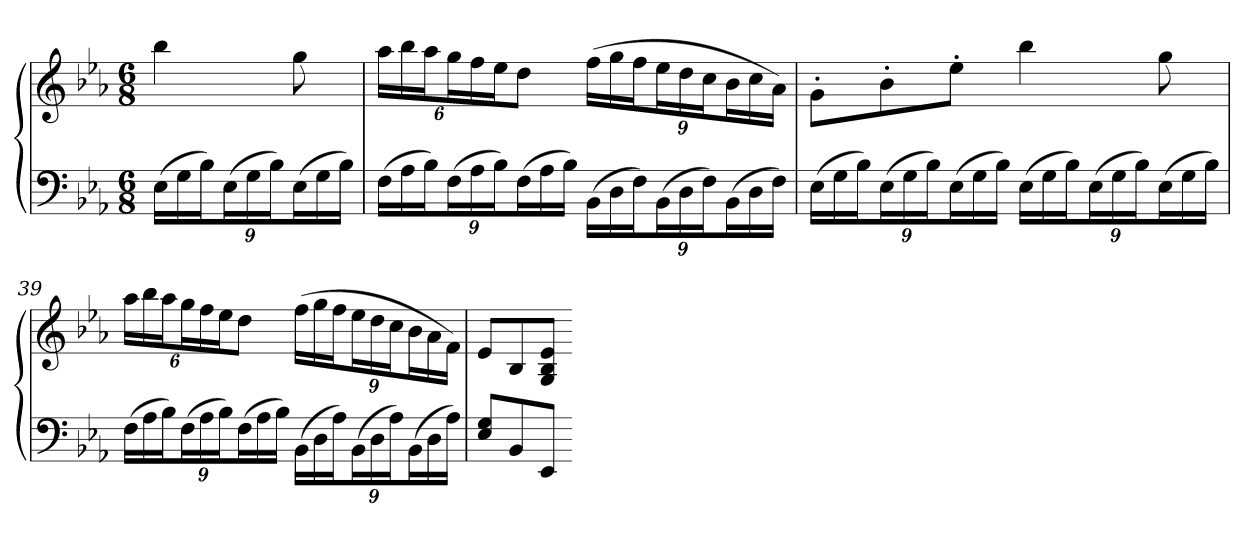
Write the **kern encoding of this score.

**kern	**kern
*part1	*part1
*staff2	*staff1
*clefF4	*clefG2
*k[b-e-a-]	*k[b-e-a-]
*M6/8	*M6/8
=	=
(24E-LL	4bb-
24G	.
24B-J)	.
(24E-L	.
24G	.
24B-J)	.
(24E-L	8gg
24G	.
24B-JJ)	.
=37	=37
(24FLL	24aa-LL
24A-	24bb-
24B-J)	24aa-J
(24FL	24ggL
24A-	24ff
24B-J)	24ee-J
(24FL	8ddJ
24A-	.
24B-JJ)	.
(24BB-LL	(24ffLL
24D	24gg
24FJ)	24ffJ
(24BB-L	24ee-L
24D	24dd
24FJ)	24ccJ
(24BB-L	24b-L
24D	24cc
24FJJ)	24a-JJ)
=38	=38
(24E-LL	8g'L
24G	.
24B-J)	.
(24E-L	8b-'
24G	.
24B-J)	.
(24E-L	8ee-'J
24G	.
24B-JJ)	.
(24E-LL	4bb-
24G	.
24B-J)	.
(24E-L	.
24G	.
24B-J)	.
(24E-L	8gg
24G	.
24B-JJ)	.
=39	=39
(24FLL	24aa-LL
24A-	24bb-
24B-J)	24aa-J
(24FL	24ggL
24A-	24ff
24B-J)	24ee-J
(24FL	8ddJ
24A-	.
24B-JJ)	.
(24BB-LL	(24ffLL
24D	24gg
24A-J)	24ffJ
(24BB-L	24ee-L
24D	24dd
24A-J)	24ccJ
(24BB-L	24b-L
24D	24a-
24A-JJ)	24fJJ)
=40	=40
8E- 8GL	8e-L
8BB-	8B-
8EE-J	8G 8B- 8e-J
=-	=-
*-	*-
